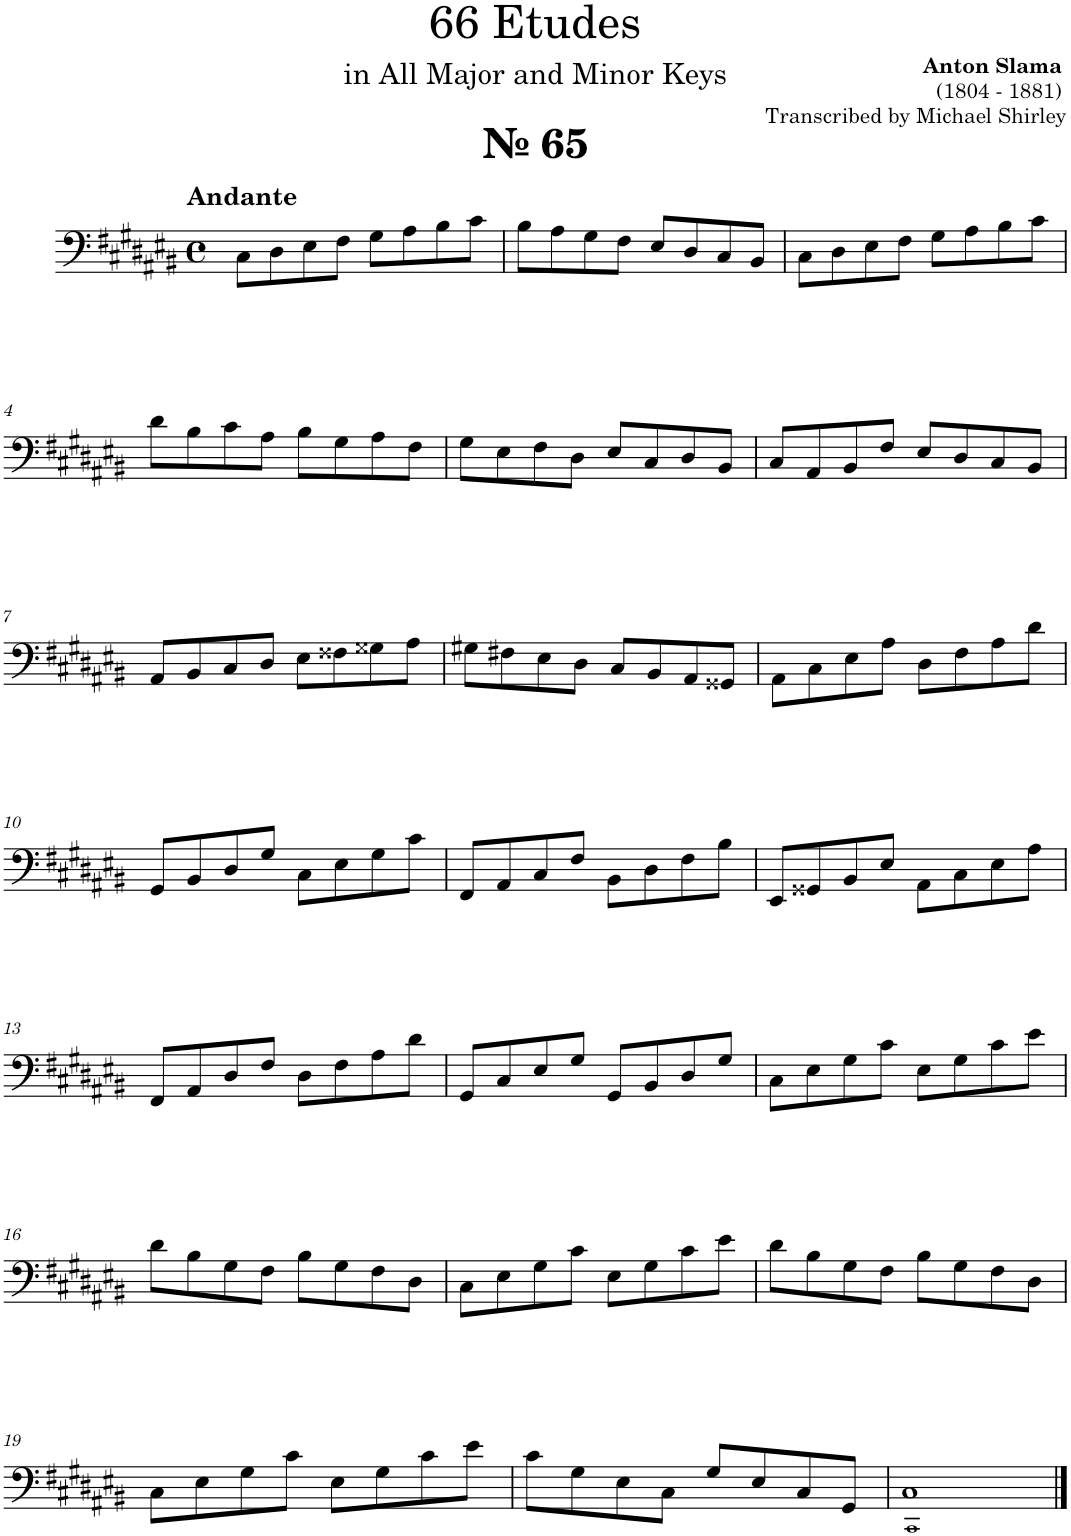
**kern
*part1
*staff1
*I"Trombone
*I'Tbn.
*clefF4
*k[f#c#g#d#a#e#b#]
*M4/4
*met(c)
=1
!LO:TX:a:B:t=№ 65
!LO:TX:a:B:t=Andante
8C#\L
8D#\
8E#\
8F#\J
8G#\L
8A#\
8B#\
8c#\J
=2
8B#\L
8A#\
8G#\
8F#\J
8E#/L
8D#/
8C#/
8BB#/J
=3
8C#\L
8D#\
8E#\
8F#\J
8G#\L
8A#\
8B#\
8c#\J
!!LO:LB:g=z
=4
8d#\L
8B#\
8c#\
8A#\J
8B#\L
8G#\
8A#\
8F#\J
=5
8G#\L
8E#\
8F#\
8D#\J
8E#/L
8C#/
8D#/
8BB#/J
=6
8C#/L
8AA#/
8BB#/
8F#/J
8E#/L
8D#/
8C#/
8BB#/J
!!LO:LB:g=z
=7
8AA#/L
8BB#/
8C#/
8D#/J
8E#\L
8F##X\
8G##X\
8A#\J
=8
8G#X\L
8F#X\
8E#\
8D#\J
8C#/L
8BB#/
8AA#/
8GG##X/J
=9
8AA#\L
8C#\
8E#\
8A#\J
8D#\L
8F#\
8A#\
8d#\J
!!LO:LB:g=z
=10
8GG#/L
8BB#/
8D#/
8G#/J
8C#\L
8E#\
8G#\
8c#\J
=11
8FF#/L
8AA#/
8C#/
8F#/J
8BB#\L
8D#\
8F#\
8B#\J
=12
8EE#/L
8GG##X/
8BB#/
8E#/J
8AA#\L
8C#\
8E#\
8A#\J
!!LO:LB:g=z
=13
8FF#/L
8AA#/
8D#/
8F#/J
8D#\L
8F#\
8A#\
8d#\J
=14
8GG#/L
8C#/
8E#/
8G#/J
8GG#/L
8BB#/
8D#/
8G#/J
=15
8C#\L
8E#\
8G#\
8c#\J
8E#\L
8G#\
8c#\
8e#\J
!!LO:LB:g=z
=16
8d#\L
8B#\
8G#\
8F#\J
8B#\L
8G#\
8F#\
8D#\J
=17
8C#\L
8E#\
8G#\
8c#\J
8E#\L
8G#\
8c#\
8e#\J
=18
8d#\L
8B#\
8G#\
8F#\J
8B#\L
8G#\
8F#\
8D#\J
!!LO:LB:g=z
=19
8C#\L
8E#\
8G#\
8c#\J
8E#\L
8G#\
8c#\
8e#\J
=20
8c#\L
8G#\
8E#\
8C#\J
8G#/L
8E#/
8C#/
8GG#/J
=21
1CC#! 1C#
==
*-
